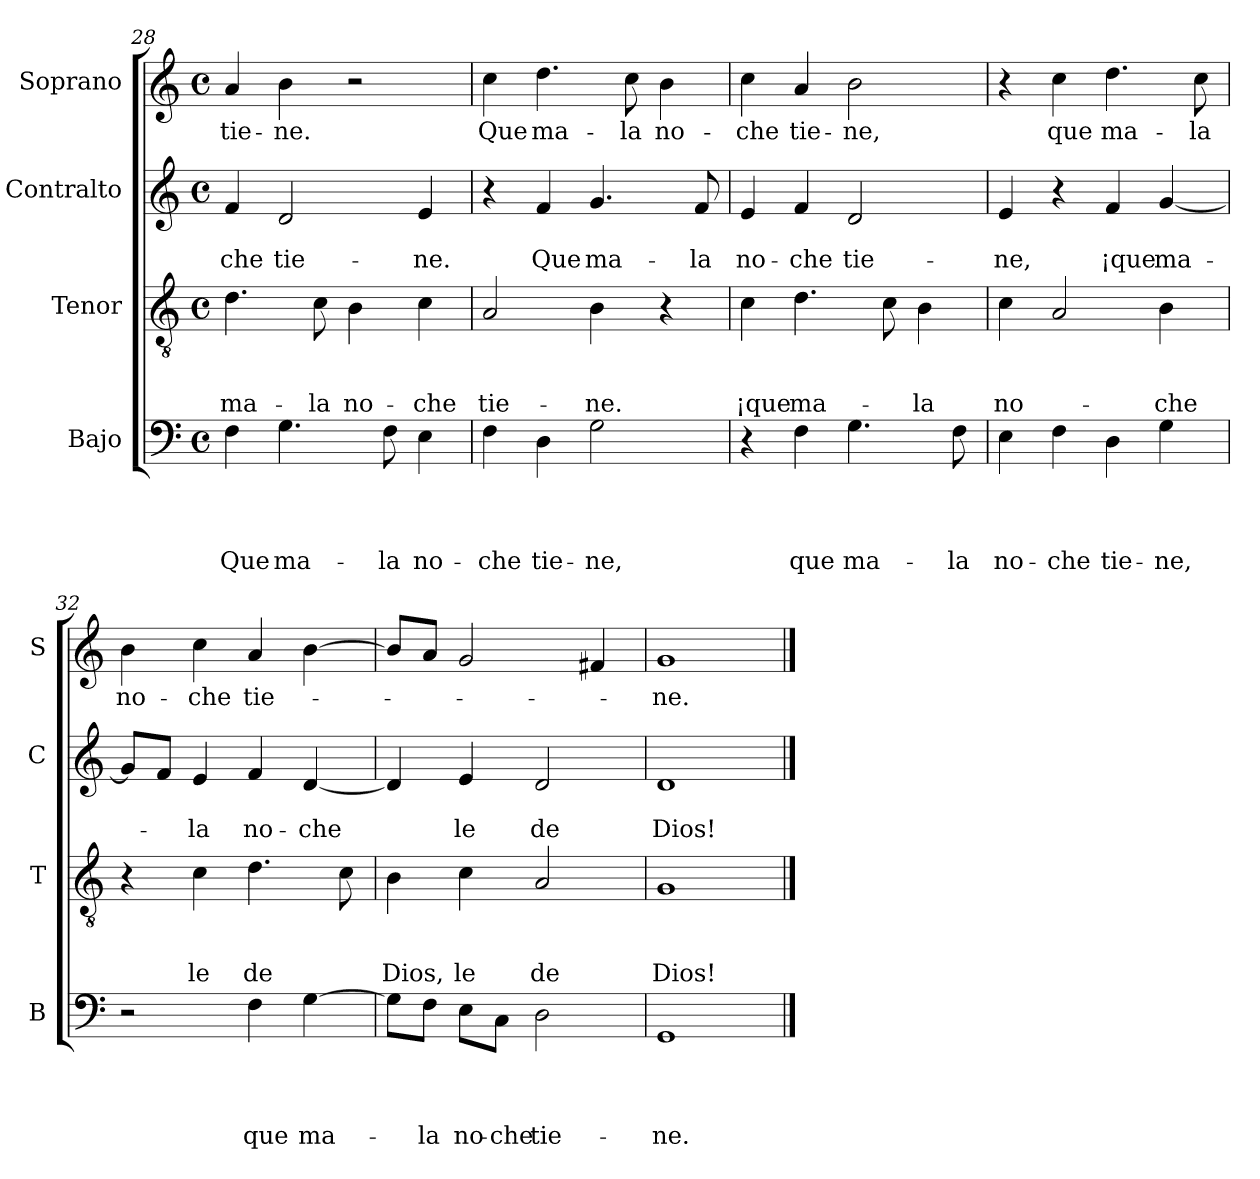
**kern	**text	**text	**text	**text	**kern	**text	**text	**text	**kern	**text	**text	**kern	**text
*part4	*part4	*part4	*part4	*part4	*part3	*part3	*part3	*part3	*part2	*part2	*part2	*part1	*part1
*staff4	*staff4	*staff4	*staff4	*staff4	*staff3	*staff3	*staff3	*staff3	*staff2	*staff2	*staff2	*staff1	*staff1
*I"Bajo	*	*	*	*	*I"Tenor	*	*	*	*I"Contralto	*	*	*I"Soprano	*
*I'B	*	*	*	*	*I'T	*	*	*	*I'C	*	*	*I'S	*
*clefF4	*	*	*	*	*clefGv2	*	*	*	*clefG2	*	*	*clefG2	*
*k[]	*	*	*	*	*k[]	*	*	*	*k[]	*	*	*k[]	*
*C:	*	*	*	*	*C:	*	*	*	*C:	*	*	*C:	*
*M4/4	*	*	*	*	*M4/4	*	*	*	*M4/4	*	*	*M4/4	*
*met(c)	*	*	*	*	*met(c)	*	*	*	*met(c)	*	*	*met(c)	*
=28	=28	=28	=28	=28	=28	=28	=28	=28	=28	=28	=28	=28	=28
4F\	.	.	.	Que	4.d\	.	.	ma-	4f/	.	-che	4a/	tie-
4.G\	.	.	.	ma-	.	.	.	.	2d/	.	tie-	4b\	-ne.
.	.	.	.	.	8c\	.	.	-la	.	.	.	.	.
.	.	.	.	.	4B\	.	.	no-	.	.	.	2r	.
8F\	.	.	.	-la	.	.	.	.	.	.	.	.	.
4E\	.	.	.	no-	4c\	.	.	-che	4e/	.	-ne.	.	.
=29	=29	=29	=29	=29	=29	=29	=29	=29	=29	=29	=29	=29	=29
4F\	.	.	.	-che	2A/	.	.	tie-	4r	.	.	4cc\	Que
4D\	.	.	.	tie-	.	.	.	.	4f/	.	Que	4.dd\	ma-
2G\	.	.	.	-ne,	4B\	.	.	-ne.	4.g/	.	ma-	.	.
.	.	.	.	.	.	.	.	.	.	.	.	8cc\	-la
.	.	.	.	.	4r	.	.	.	.	.	.	4b\	no-
.	.	.	.	.	.	.	.	.	8f/	.	-la	.	.
!!LO:LB:g=z
=30	=30	=30	=30	=30	=30	=30	=30	=30	=30	=30	=30	=30	=30
4r	.	.	.	.	4c\	.	.	¡que	4e/	.	no-	4cc\	-che
4F\	.	.	.	que	4.d\	.	.	ma-	4f/	.	-che	4a/	tie-
4.G\	.	.	.	ma-	.	.	.	.	2d/	.	tie-	2b\	-ne,
.	.	.	.	.	8c\	.	.	.	.	.	.	.	.
.	.	.	.	.	4B\	.	.	-la	.	.	.	.	.
8F\	.	.	.	-la	.	.	.	.	.	.	.	.	.
=31	=31	=31	=31	=31	=31	=31	=31	=31	=31	=31	=31	=31	=31
4E\	.	.	.	no-	4c\	.	.	no-	4e/	.	-ne,	4r	.
4F\	.	.	.	-che	2A/	.	.	.	4r	.	.	4cc\	que
4D\	.	.	.	tie-	.	.	.	.	4f/	.	¡que	4.dd\	ma-
4G\	.	.	.	-ne,	4B\	.	.	-che	[4g/	.	ma-	.	.
.	.	.	.	.	.	.	.	.	.	.	.	8cc\	-la
=32	=32	=32	=32	=32	=32	=32	=32	=32	=32	=32	=32	=32	=32
2r	.	.	.	.	4r	.	.	.	8g/L]	.	.	4b\	no-
.	.	.	.	.	.	.	.	.	8f/J	.	.	.	.
.	.	.	.	.	4c\	.	.	le	4e/	.	-la	4cc\	-che
4F\	.	.	.	que	4.d\	.	.	de	4f/	.	no-	4a/	tie-
[4G\	.	.	.	ma-	.	.	.	.	[4d/	.	-che	[4b\	.
.	.	.	.	.	8c\	.	.	.	.	.	.	.	.
=33	=33	=33	=33	=33	=33	=33	=33	=33	=33	=33	=33	=33	=33
8G\L]	.	.	.	.	4B\	.	.	Dios,	4d/]	.	.	8b/L]	.
8F\J	.	.	.	-la	.	.	.	.	.	.	.	8a/J	.
8E\L	.	.	.	no-	4c\	.	.	le	4e/	.	le	2g/	.
8C\J	.	.	.	-che	.	.	.	.	.	.	.	.	.
2D\	.	.	.	tie-	2A/	.	.	de	2d/	.	de	.	.
.	.	.	.	.	.	.	.	.	.	.	.	4f#X/	.
=34	=34	=34	=34	=34	=34	=34	=34	=34	=34	=34	=34	=34	=34
1GG	.	.	.	-ne.	1G	.	.	Dios!	1d	.	Dios!	1g	-ne.
==	==	==	==	==	==	==	==	==	==	==	==	==	==
*-	*-	*-	*-	*-	*-	*-	*-	*-	*-	*-	*-	*-	*-
